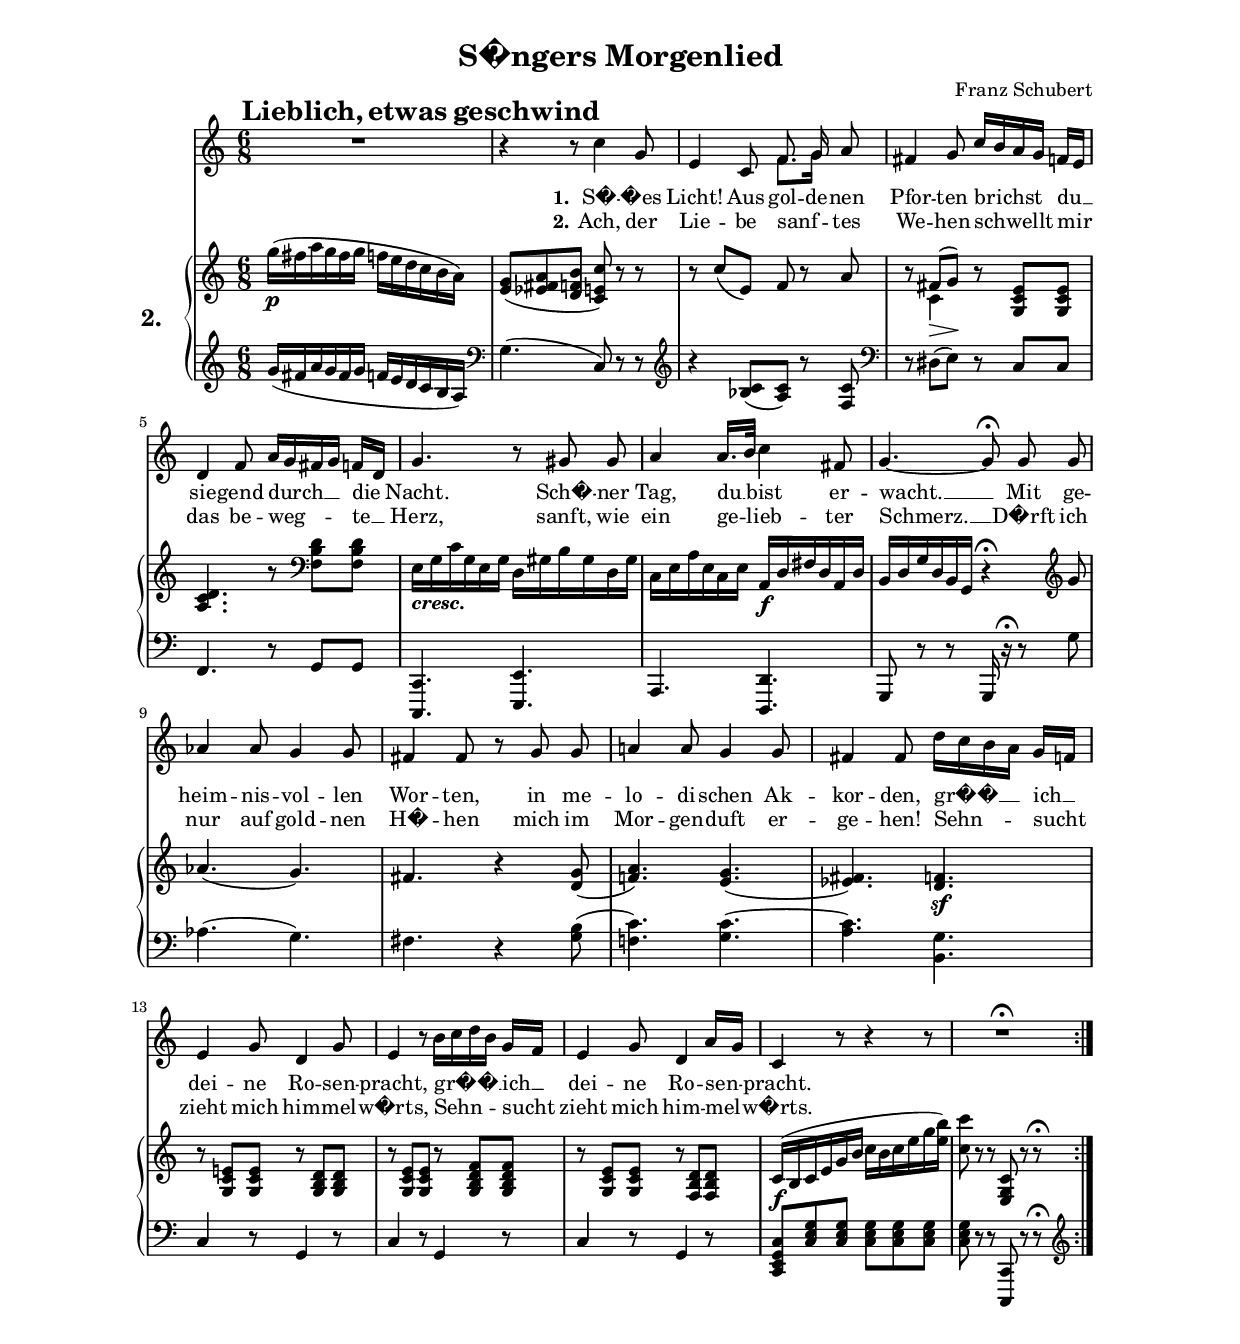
\header {
    title = "S�ngers Morgenlied"
    composer = "Franz Schubert"
    date = "27. Februar 1815"
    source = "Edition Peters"
    editor = "Paul Losse"
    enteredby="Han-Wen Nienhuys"
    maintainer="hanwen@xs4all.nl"

    texidoc = "The source is a rather tightly set Peters in Edition is
    a heavy font. The Peters edition (4622c) was `herausgegeben' by
    Paul Losse, whose name also appears on a 1956 edition of some
    other music. Strictly speaking, his edititorial enhancements will
    not be in the PD - but I am assuming there are no notable ones in
    this small piece.

    The original compresses the entire music onto a single page, in 4
    systems.  Lily does so too if you tune down spacing-increment, but
    chooses line breaks differently.

    Further manual tweaks: the slur in measure 12 has been flattened
manually. The beam in measure 3, left-hand, technically is wrong, but
has been added following the original. The crescendo in measure 4 has
been lowered

"

}

\version "2.3.16"
manuscriptBreak = { \break }



#(set-global-staff-size (/ (* 5.8 72.27) 25.4))

\bookpaper  {
%#(set-global-staff-size (* 5.8 mm))
    linewidth = #(* mm 160)
    indent = 8\mm
    interscoreline = 2.\mm
    betweensystemspace = 15\mm
    raggedbottom = ##t 
    }

modernAccidentals = {
  \set Staff.extraNatural =  ##f
  \set Staff.autoAccidentals =  #'(Staff (same-octave . 1) (any-octave . 0))
  \set Staff.autoCautionaries =  #'()  
}


melody =    \relative c'' \repeat volta 2 \context Voice = singer {
    \time 6/8
    \autoBeamOff
    s1*0^\markup { \bold \large\bigger\bigger { \hspace #-3.0 Lieblich, etwas geschwind } }
  R2.
  r4 r8 c4 g8 |
  e4 c8
    <<
	\new Voice { \stemUp f8. g16 }
	{ \stemDown f8.[ g16] } >> \stemBoth a8 |
  fis4  g8 c16[ b a g] f[ e] |
  d4 f8 a16[ g fis g] f[ d] |
  g4. r8 gis gis |
  a4 a16.[ b32] c4 fis,8 |
  g4.~ g8-\fermata g8 g |
  as4 as8 g4 g8 |
  fis4 fis8 r8 g g  |
  a!4 a8 g4 g8 |
  fis4 fis8 d'16[ c b a] g[ f] |
  e4 g8 d4 g8 e4 r8 b'16[ c d b] g[ f] |
  e4 g8 d4 a'16[ g] |
  c,4 r8 r4 r8 |

    % TODO : make \fermata work. 
  R2.^\fermataMarkup 
}


ignoreMelisma =	\set ignoreMelismata = ##t
ignoreMelismaOff = \unset ignoreMelismata 


firstVerse = \lyricmode {
    \set stanza = "1."
    
    S� -- �es Licht! Aus
    \ignoreMelisma
    gol --
    \ignoreMelismaOff

    de -- nen  Pfor -- ten brichst du __ \manuscriptBreak | 
    sie -- gend durch __ die Nacht. Sch� -- ner Tag, du __ bist er -- wacht. __ Mit ge -- |
    \manuscriptBreak
    heim -- nis -- vol -- len Wor -- ten, in me -- lo -- di -- schen Ak -- kor -- den, gr�� __ ich __ \manuscriptBreak |
    dei -- ne Ro -- sen -- pracht, gr�� __ ich __ dei -- ne Ro -- sen -- pracht. 
    }

secondVerse = \lyricmode {
    \set stanza = "2."
    Ach, der Lie -- be sanf
    -- tes We -- hen schwellt mir |
    das be -- weg -- te __ Herz, sanft, wie ein ge -- lieb -- ter Schmerz. __ D�rft ich | 
    nur auf gold -- nen H� -- hen mich im Mor -- gen -- duft er -- ge -- hen! Sehn -- sucht |
    zieht mich him -- mel -- w�rts, Sehn -- sucht zieht mich him -- mel -- w�rts.
    }

pianoRH =  \relative c''' \repeat volta 2 {
    #(set-accidental-style 'modern)
    g16(_\p fis a g fis g f e d c b a ) | 
    <g e>8( <es fis a> <d f b> <c e c'>) r8 r | 
    r8 c'( e,) f r a |
    \once \override DynamicLineSpanner   #'padding =#3
    r8 << { s8 s8 }  << { fis(\> g)\!
			    } \\ { c,4 } >> >> r8 <e c g> <e c g> |
    <d c a>4. r8 \clef bass  <d b f> <d b f> |
    e,16_" "_\markup { \bold\italic cresc. } g c g e g d gis b gis d gis |
    c, e a e c e a,-\f d fis d a d |
    b d g  d b g r4\fermata \clef treble g''8 |
    as4.( g 4.) | fis4. r4 <d g>8 ( |
    <f a>4.) <e g>4.( <es fis> ) <d f>\sf |
    r8 <e c g> <e c g> r <d b g > <d b g> |
    r <e c g> <e c g> r <f d b g> <f d b g> |
    r <e c g> <e c g> r <d b f> <d b f> |
    c16(_\f b c e g b c b c e g <e b'>) |
    <c c'>8 r r <c, g e>8 r r\fermata |  
}

pianoLH =  \relative c'' \repeat volta 2 {
    #(set-accidental-style 'modern)
    g16( fis a g fis g f e d c b a) | 
    \clef bass g4.( c,8) r r
    \clef treble r4 <bes' c>8([ <a c>)] r <f c'> |
    \clef bass r8 dis( e) r c c |
    f,4. r8 g g |
    <c, c,>4. <e e,>4. |
    a,4. <d d,>4. |
    g,8 r r g16 r16\fermata r8 g''8 |
    as4.( g ) |
    fis r4 <g b>8( |
    <f c'>4.)

    \once \override Slur  #'height-limit = #1.0

    <g c>4.( | <a c>4.) <g b,> |
    c,4 r8 g4 r8 |
    c4 r8 g4 r8 |
    c4 r8 g4 r8 |
    <c g e c>8 <c e g> <c e g>     <c e g> <c e g> <c e g> |
    <c e g> r r <c, c,>8 r r\fermata \clef treble
    }

\book {
    \score {
	<< \time 6/8
	   \new Staff <<
	       \context Staff #(set-accidental-style 'modern)
	       \melody >>
	   \lyricsto "singer" \new Lyrics \firstVerse
	   \lyricsto "singer" \new Lyrics \secondVerse
	   \new PianoStaff << 
	       \set PianoStaff.instrument = \markup {
		   \bold
		   \bigger\bigger\bigger\bigger \huge "2.  " }
	       \new Staff \pianoRH
	       \new Staff \pianoLH
	   >> 
       >>

	\paper {
	    \context {
		\Lyrics
		minimumVerticalExtent = #'(-1.0 . 0)
	    }
	    \context {
		\Score
		\override Beam #'thickness = #0.55
		\override SpacingSpanner #'spacing-increment = #1.0
		\override Slur #'height-limit = #1.5
	    }
	    \context {
		\PianoStaff
		\override VerticalAlignment #'forced-distance = #10
	    }
	    \context {
		\Staff
		minimumVerticalExtent = #'(-3. . 6)
	    }
	    inputencoding = "latin1"
	}
	\midi {
	    \tempo 4 = 70
	}
    }
}

